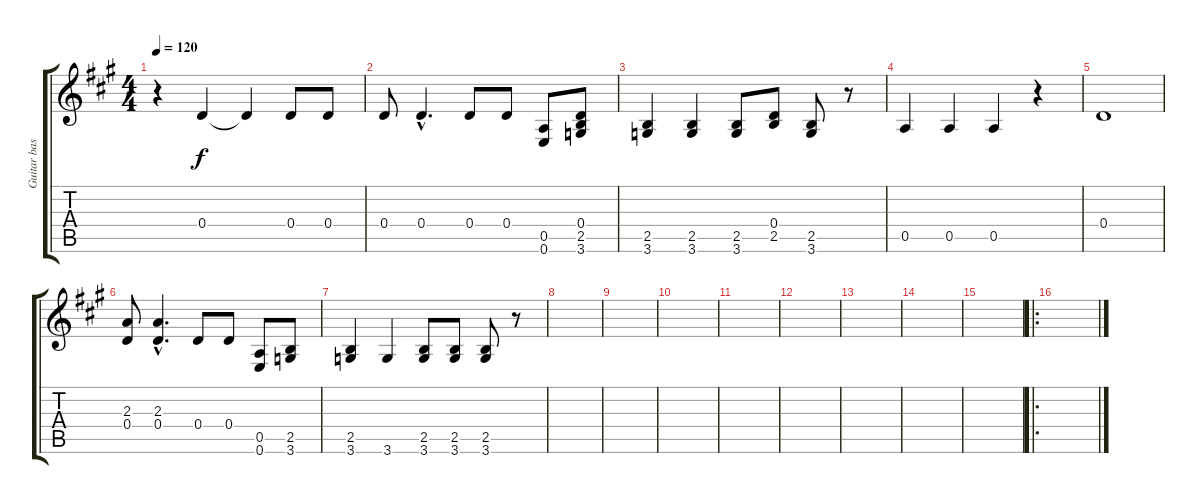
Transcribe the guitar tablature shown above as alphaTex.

\track ("Guitar bass" "Guitar bas") {instrument acousticguitarsteel}
\staff {score tabs}
\tuning (E4 B3 G3 D3 A2 E2) {hide}
\ts (4 4)
\tempo 120
\clef g2
\ks a
r.4{dy f balance 16 instrument acousticguitarsteel} 0.4.4 0.4{t}.4 0.4.8 0.4.8 |
0.4.8 0.4{hac}.4{d} 0.4.8 0.4.8 (0.5 0.6).8 (0.4 2.5 3.6).8 |
(2.5 3.6).4 (2.5 3.6).4 (2.5 3.6).8 (0.4 2.5).8 (2.5 3.6).8 r.8 |
0.5.4 0.5.4 0.5.4 r.4 |
0.4.1 |
(2.3 0.4).8 (2.3{hac} 0.4{hac}).4{d} 0.4.8 0.4.8 (0.5 0.6).8 (2.5 3.6).8 |
(2.5 3.6).4 3.6.4 (2.5 3.6).8 (2.5 3.6).8 (2.5 3.6).8 r.8{balance 8} |
|
|
|
|
|
|
|
|
\ro
